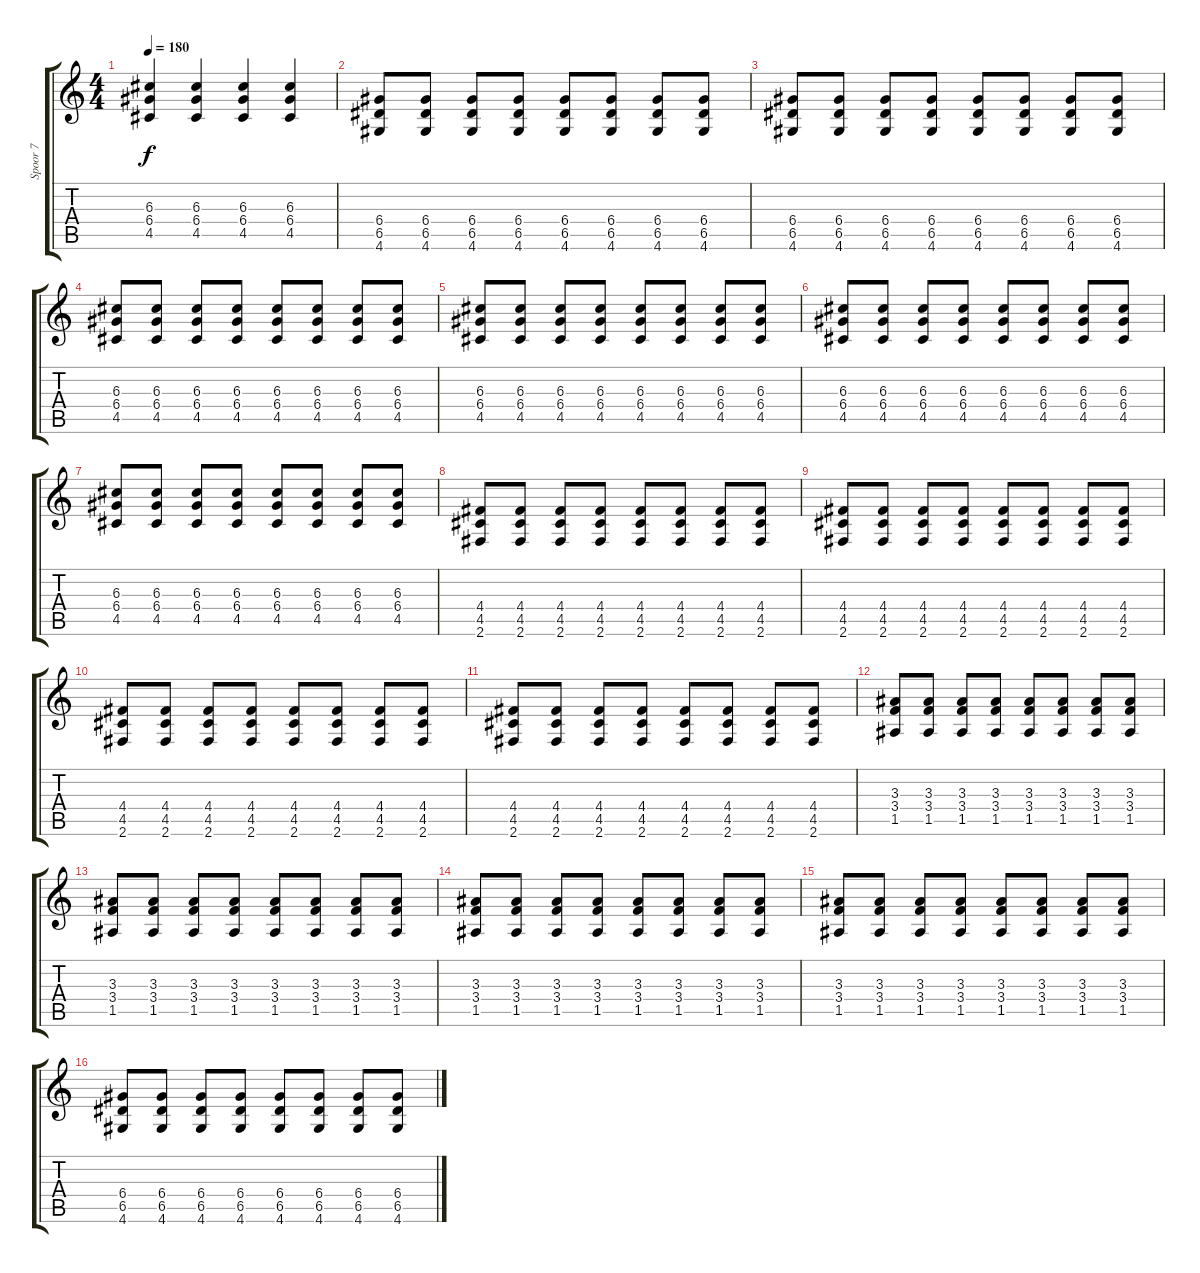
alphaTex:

\track ("Spoor 7" "Spoor 7") {instrument distortionguitar}
\staff {score tabs}
\tuning (E4 B3 G3 D3 A2 E2) {hide}
\ts (4 4)
\tempo 180
\clef g2
\ks c
(6.3 6.4 4.5).4{dy f} (6.3 6.4 4.5).4 (6.3 6.4 4.5).4 (6.3 6.4 4.5).4 |
(6.4 6.5 4.6).8 (6.4 6.5 4.6).8 (6.4 6.5 4.6).8 (6.4 6.5 4.6).8 (6.4 6.5 4.6).8 (6.4 6.5 4.6).8 (6.4 6.5 4.6).8 (6.4 6.5 4.6).8 |
(6.4 6.5 4.6).8 (6.4 6.5 4.6).8 (6.4 6.5 4.6).8 (6.4 6.5 4.6).8 (6.4 6.5 4.6).8 (6.4 6.5 4.6).8 (6.4 6.5 4.6).8 (6.4 6.5 4.6).8 |
(6.3 6.4 4.5).8 (6.3 6.4 4.5).8 (6.3 6.4 4.5).8 (6.3 6.4 4.5).8 (6.3 6.4 4.5).8 (6.3 6.4 4.5).8 (6.3 6.4 4.5).8 (6.3 6.4 4.5).8 |
(6.3 6.4 4.5).8 (6.3 6.4 4.5).8 (6.3 6.4 4.5).8 (6.3 6.4 4.5).8 (6.3 6.4 4.5).8 (6.3 6.4 4.5).8 (6.3 6.4 4.5).8 (6.3 6.4 4.5).8 |
(6.3 6.4 4.5).8 (6.3 6.4 4.5).8 (6.3 6.4 4.5).8 (6.3 6.4 4.5).8 (6.3 6.4 4.5).8 (6.3 6.4 4.5).8 (6.3 6.4 4.5).8 (6.3 6.4 4.5).8 |
(6.3 6.4 4.5).8 (6.3 6.4 4.5).8 (6.3 6.4 4.5).8 (6.3 6.4 4.5).8 (6.3 6.4 4.5).8 (6.3 6.4 4.5).8 (6.3 6.4 4.5).8 (6.3 6.4 4.5).8 |
(4.4 4.5 2.6).8 (4.4 4.5 2.6).8 (4.4 4.5 2.6).8 (4.4 4.5 2.6).8 (4.4 4.5 2.6).8 (4.4 4.5 2.6).8 (4.4 4.5 2.6).8 (4.4 4.5 2.6).8 |
(4.4 4.5 2.6).8 (4.4 4.5 2.6).8 (4.4 4.5 2.6).8 (4.4 4.5 2.6).8 (4.4 4.5 2.6).8 (4.4 4.5 2.6).8 (4.4 4.5 2.6).8 (4.4 4.5 2.6).8 |
(4.4 4.5 2.6).8 (4.4 4.5 2.6).8 (4.4 4.5 2.6).8 (4.4 4.5 2.6).8 (4.4 4.5 2.6).8 (4.4 4.5 2.6).8 (4.4 4.5 2.6).8 (4.4 4.5 2.6).8 |
(4.4 4.5 2.6).8 (4.4 4.5 2.6).8 (4.4 4.5 2.6).8 (4.4 4.5 2.6).8 (4.4 4.5 2.6).8 (4.4 4.5 2.6).8 (4.4 4.5 2.6).8 (4.4 4.5 2.6).8 |
(3.3 3.4 1.5).8 (3.3 3.4 1.5).8 (3.3 3.4 1.5).8 (3.3 3.4 1.5).8 (3.3 3.4 1.5).8 (3.3 3.4 1.5).8 (3.3 3.4 1.5).8 (3.3 3.4 1.5).8 |
(3.3 3.4 1.5).8 (3.3 3.4 1.5).8 (3.3 3.4 1.5).8 (3.3 3.4 1.5).8 (3.3 3.4 1.5).8 (3.3 3.4 1.5).8 (3.3 3.4 1.5).8 (3.3 3.4 1.5).8 |
(3.3 3.4 1.5).8 (3.3 3.4 1.5).8 (3.3 3.4 1.5).8 (3.3 3.4 1.5).8 (3.3 3.4 1.5).8 (3.3 3.4 1.5).8 (3.3 3.4 1.5).8 (3.3 3.4 1.5).8 |
(3.3 3.4 1.5).8 (3.3 3.4 1.5).8 (3.3 3.4 1.5).8 (3.3 3.4 1.5).8 (3.3 3.4 1.5).8 (3.3 3.4 1.5).8 (3.3 3.4 1.5).8 (3.3 3.4 1.5).8 |
(6.4 6.5 4.6).8 (6.4 6.5 4.6).8 (6.4 6.5 4.6).8 (6.4 6.5 4.6).8 (6.4 6.5 4.6).8 (6.4 6.5 4.6).8 (6.4 6.5 4.6).8 (6.4 6.5 4.6).8
